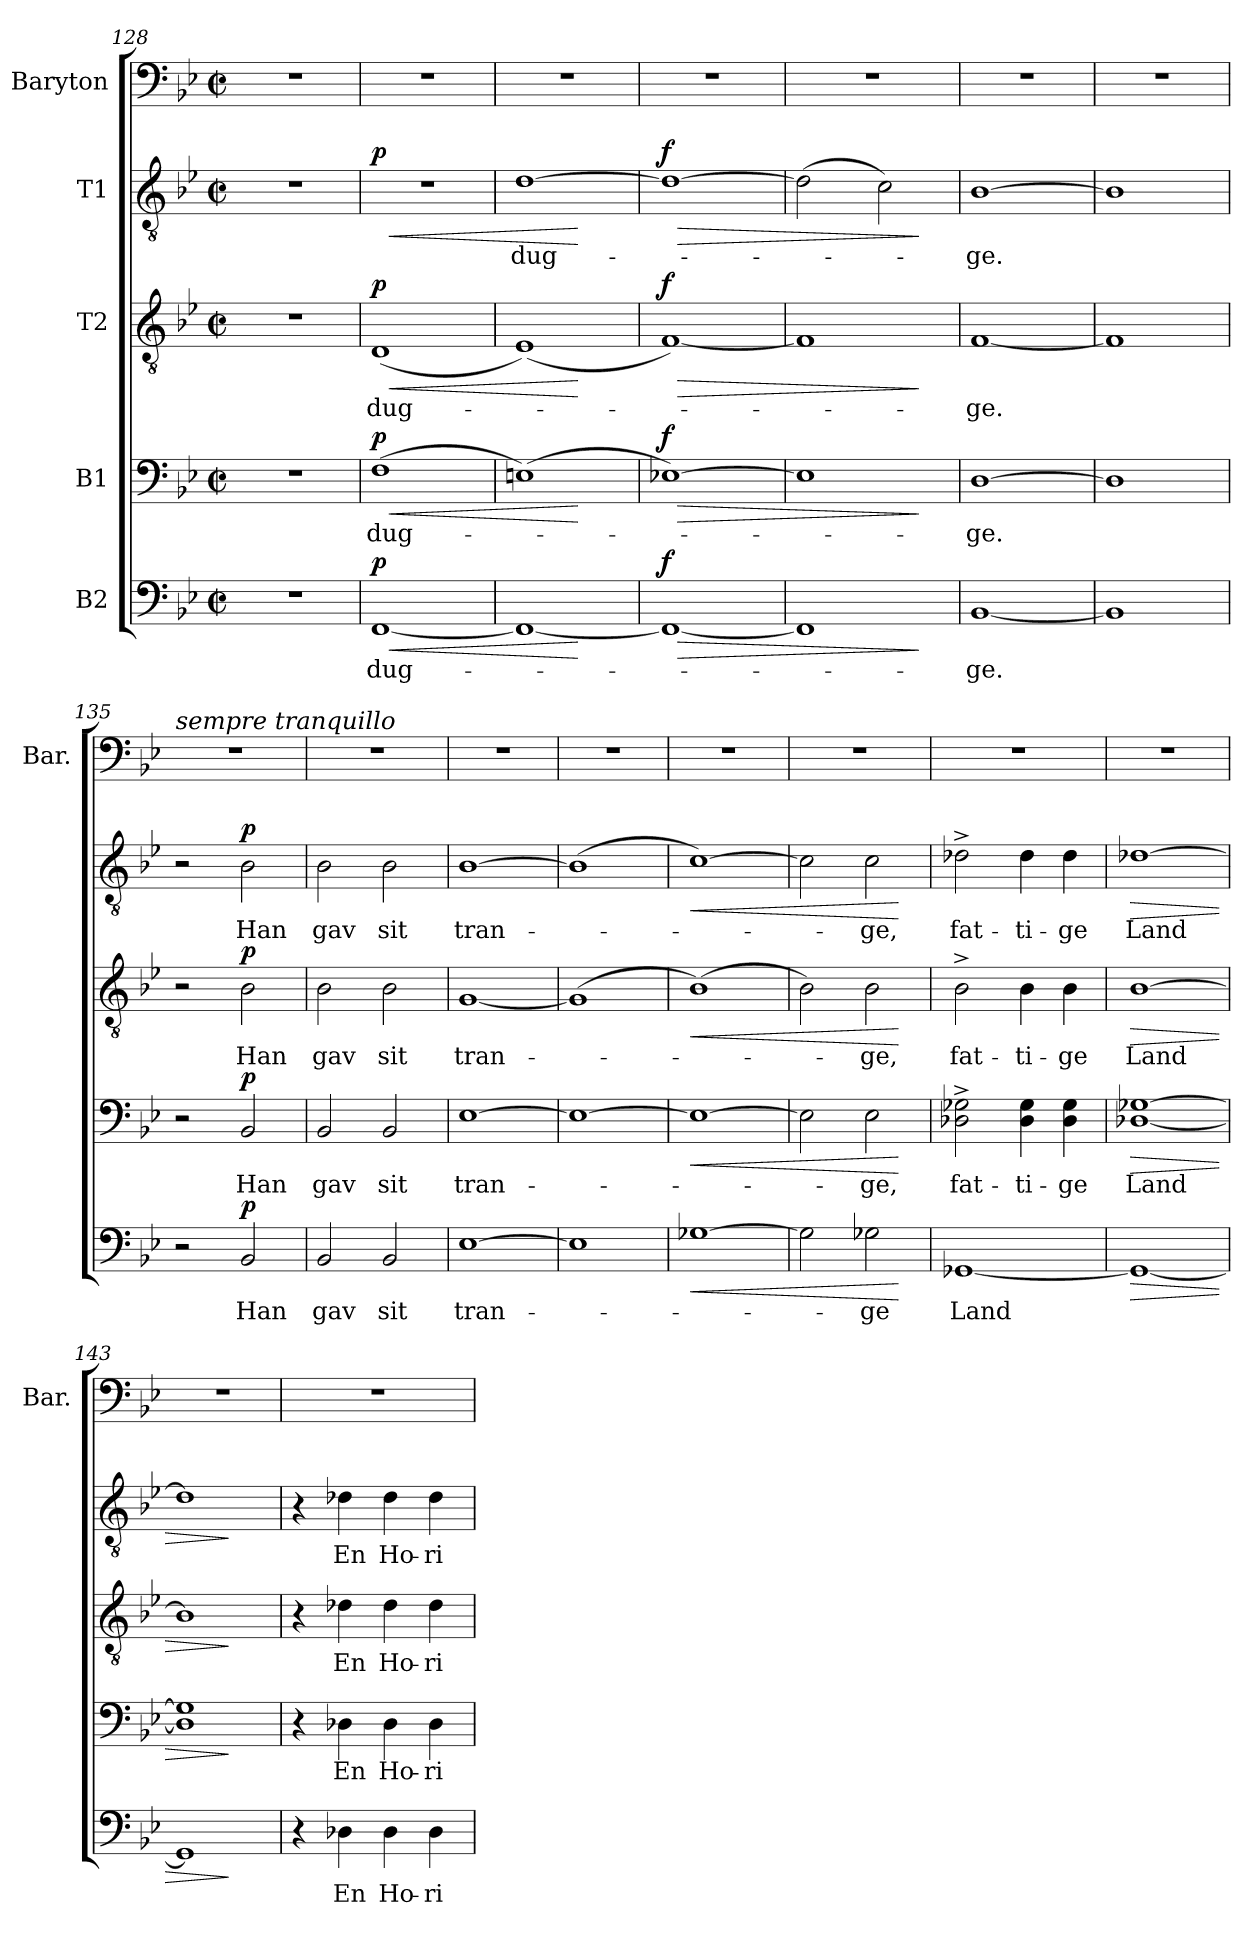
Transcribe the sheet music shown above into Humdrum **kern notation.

**kern	**text	**dynam	**kern	**text	**dynam	**kern	**text	**dynam	**kern	**text	**dynam	**kern
*part5	*part5	*part5	*part4	*part4	*part4	*part3	*part3	*part3	*part2	*part2	*part2	*part1
*staff5	*staff5	*staff5	*staff4	*staff4	*staff4	*staff3	*staff3	*staff3	*staff2	*staff2	*staff2	*staff1
*I"B2	*	*	*I"B1	*	*	*I"T2	*	*	*I"T1	*	*	*I"Baryton
*	*	*	*	*	*	*	*	*	*	*	*	*I'Bar.
*clefF4	*	*	*clefF4	*	*	*clefGv2	*	*	*clefGv2	*	*	*clefF4
*k[b-e-]	*	*	*k[b-e-]	*	*	*k[b-e-]	*	*	*k[b-e-]	*	*	*k[b-e-]
*M2/2	*	*	*M2/2	*	*	*M2/2	*	*	*M2/2	*	*	*M2/2
*met(c|)	*	*	*met(c|)	*	*	*met(c|)	*	*	*met(c|)	*	*	*met(c|)
=128	=128	=128	=128	=128	=128	=128	=128	=128	=128	=128	=128	=128
1r	.	.	1r	.	.	1r	.	.	1r	.	.	1r
=129	=129	=129	=129	=129	=129	=129	=129	=129	=129	=129	=129	=129
!	!LO:LY:b	!LO:HP:b	!	!LO:LY:b	!LO:HP:b	!	!LO:LY:b	!LO:HP:b	!	!	!LO:HP:b	!
!	!	!LO:DY:n=1:a	!	!	!LO:DY:n=1:a	!	!	!LO:DY:n=1:a	!	!	!LO:DY:n=1:a	!
[1FF	dug-	< p	(>1F	dug-	< p	(<1D	dug-	< p	1r	.	< p	1r
=130	=130	=130	=130	=130	=130	=130	=130	=130	=130	=130	=130	=130
!	!	!	!	!	!	!	!	!	!	!LO:LY:b	!	!
1FF_	.	.	(>1En)	.	.	(<1E-)	.	.	[1d	dug-	.	1r
.	.	[	.	.	[	.	.	[	.	.	[	.
=131	=131	=131	=131	=131	=131	=131	=131	=131	=131	=131	=131	=131
!	!	!LO:HP:b	!	!	!LO:HP:b	!	!	!LO:HP:b	!	!	!LO:HP:b	!
!	!	!LO:DY:n=1:a	!	!	!LO:DY:n=1:a	!	!	!LO:DY:n=1:a	!	!	!LO:DY:n=1:a	!
1FF_	.	> f	[1E-X)	.	> f	[1F)	.	> f	1d_	.	> f	1r
=132	=132	=132	=132	=132	=132	=132	=132	=132	=132	=132	=132	=132
1FF]	.	.	1E-]	.	.	1F]	.	.	(>2d\]	.	.	1r
.	.	.	.	.	.	.	.	.	2c\)	.	.	.
.	.	]	.	.	]	.	.	]	.	.	]	.
=133	=133	=133	=133	=133	=133	=133	=133	=133	=133	=133	=133	=133
!	!LO:LY:b	!	!	!LO:LY:b	!	!	!LO:LY:b	!	!	!LO:LY:b	!	!
[1BB-	-ge.	.	[1D	-ge.	.	[1F	-ge.	.	[1B-	-ge.	.	1r
=134	=134	=134	=134	=134	=134	=134	=134	=134	=134	=134	=134	=134
1BB-]	.	.	1D]	.	.	1F]	.	.	1B-]	.	.	1r
=135	=135	=135	=135	=135	=135	=135	=135	=135	=135	=135	=135	=135
!	!	!	!	!	!	!	!	!	!	!	!	!LO:TX:a:i:t=sempre tranquillo
2r	.	.	2r	.	.	2r	.	.	2r	.	.	1r
!	!LO:LY:b	!LO:DY:a	!	!LO:LY:b	!LO:DY:a	!	!LO:LY:b	!LO:DY:a	!	!LO:LY:b	!LO:DY:a	!
2BB-/	Han	p	2BB-/	Han	p	2B-\	Han	p	2B-\	Han	p	.
=136	=136	=136	=136	=136	=136	=136	=136	=136	=136	=136	=136	=136
!	!LO:LY:b	!	!	!LO:LY:b	!	!	!LO:LY:b	!	!	!LO:LY:b	!	!
2BB-/	gav	.	2BB-/	gav	.	2B-\	gav	.	2B-\	gav	.	1r
!	!LO:LY:b	!	!	!LO:LY:b	!	!	!LO:LY:b	!	!	!LO:LY:b	!	!
2BB-/	sit	.	2BB-/	sit	.	2B-\	sit	.	2B-\	sit	.	.
=137	=137	=137	=137	=137	=137	=137	=137	=137	=137	=137	=137	=137
!	!LO:LY:b	!	!	!LO:LY:b	!	!	!LO:LY:b	!	!	!LO:LY:b	!	!
[1E-	tran-	.	[1E-	tran-	.	[1G	tran-	.	[1B-	tran-	.	1r
!!LO:LB:g=z
=138	=138	=138	=138	=138	=138	=138	=138	=138	=138	=138	=138	=138
1E-]	.	.	1E-_	.	.	(<1G]	.	.	(>1B-]	.	.	1r
=139	=139	=139	=139	=139	=139	=139	=139	=139	=139	=139	=139	=139
!	!	!LO:HP:b	!	!	!LO:HP:b	!	!	!LO:HP:b	!	!	!LO:HP:b	!
[1G-X	.	<	1E-_	.	<	(>1B-)	.	<	[1c)	.	<	1r
=140	=140	=140	=140	=140	=140	=140	=140	=140	=140	=140	=140	=140
2G-\]	.	.	2E-\]	.	.	2B-\)	.	.	2c\]	.	.	1r
!	!LO:LY:b	!	!	!LO:LY:b	!	!	!LO:LY:b	!	!	!LO:LY:b	!	!
2G-X\	-ge	.	2E-\	-ge,	.	2B-\	-ge,	.	2c\	-ge,	.	.
.	.	[	.	.	[	.	.	[	.	.	[	.
=141	=141	=141	=141	=141	=141	=141	=141	=141	=141	=141	=141	=141
!	!LO:LY:b	!	!	!LO:LY:b	!	!	!LO:LY:b	!	!	!LO:LY:b	!	!
[1GG-X	Land	.	2D-X\^ 2G-X\^	fat-	.	2B-^\	fat-	.	2d-X^\	fat-	.	1r
!	!	!	!	!LO:LY:b	!	!	!LO:LY:b	!	!	!LO:LY:b	!	!
.	.	.	4D-\ 4G-\	-ti-	.	4B-\	-ti-	.	4d-\	-ti-	.	.
!	!	!	!	!LO:LY:b	!	!	!LO:LY:b	!	!	!LO:LY:b	!	!
.	.	.	4D-\ 4G-\	-ge	.	4B-\	-ge	.	4d-\	-ge	.	.
=142	=142	=142	=142	=142	=142	=142	=142	=142	=142	=142	=142	=142
!	!	!LO:HP:b	!	!LO:LY:b	!LO:HP:b	!	!LO:LY:b	!LO:HP:b	!	!LO:LY:b	!LO:HP:b	!
1GG-_	.	>	[1D-X [1G-X	Land	>	[1B-	Land	>	[1d-X	Land	>	1r
=143	=143	=143	=143	=143	=143	=143	=143	=143	=143	=143	=143	=143
1GG-]	.	.	1D-] 1G-]	.	.	1B-]	.	.	1d-]	.	.	1r
.	.	]	.	.	]	.	.	]	.	.	]	.
=144	=144	=144	=144	=144	=144	=144	=144	=144	=144	=144	=144	=144
4r	.	.	4r	.	.	4r	.	.	4r	.	.	1r
!	!LO:LY:b	!	!	!LO:LY:b	!	!	!LO:LY:b	!	!	!LO:LY:b	!	!
4D-X\	En	.	4D-X\	En	.	4d-X\	En	.	4d-X\	En	.	.
!	!LO:LY:b	!	!	!LO:LY:b	!	!	!LO:LY:b	!	!	!LO:LY:b	!	!
4D-\	Ho-	.	4D-\	Ho-	.	4d-\	Ho-	.	4d-\	Ho-	.	.
!	!LO:LY:b	!	!	!LO:LY:b	!	!	!LO:LY:b	!	!	!LO:LY:b	!	!
4D-\	-ri-	.	4D-\	-ri-	.	4d-\	-ri-	.	4d-\	-ri-	.	.
=	=	=	=	=	=	=	=	=	=	=	=	=
*-	*-	*-	*-	*-	*-	*-	*-	*-	*-	*-	*-	*-
